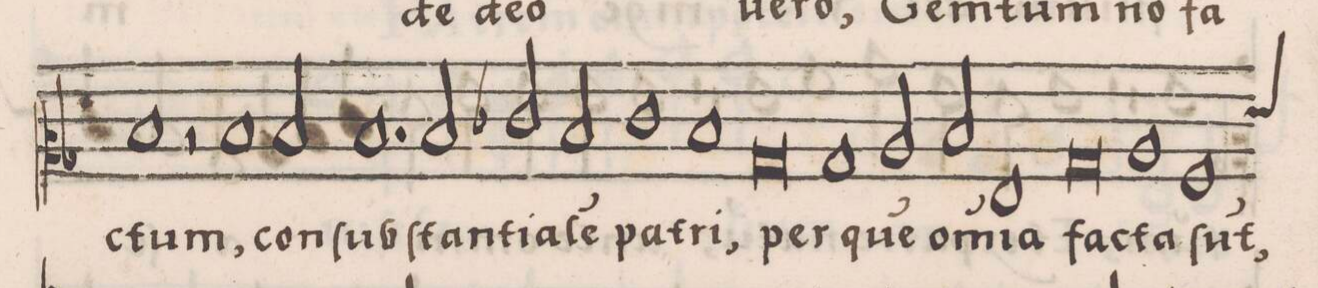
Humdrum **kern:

**kern	**text
*I"ALTVS	*
*clefC2	*
*k[b-]	*
*met(c|)	*
*M2/1	*
1d	-ctum,
2r	.
1d	con-
=61	=61
2d/	-ſub-
1.d	-ſtan-
=62	=62
2d/	-ti-
2e-X/	-a-
2d/	-le(m)-
=63	=63
1e	-pa-
1d	-tri,
=64	=64
0B-	per
=65	=65
1B-	que(m)
2c/	om-
2d/	-(n)i-
=66	=66
1G	-a
0B-	fac-
=67	=67
1c	-ta
=68	=68
*custos:f	*
1A	ſu(n)t,
*-	*-
